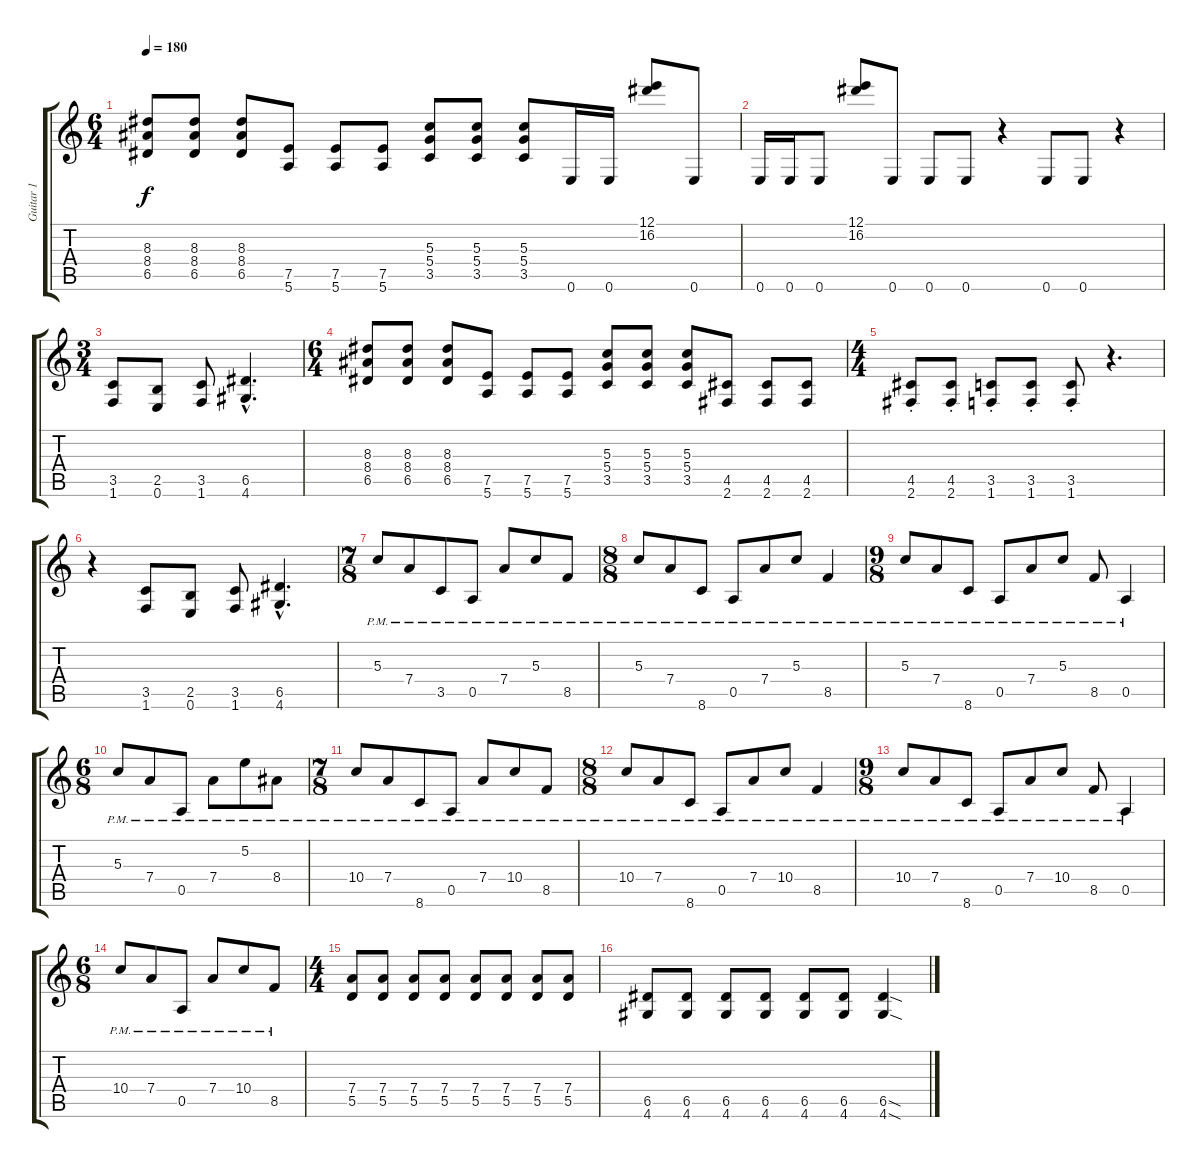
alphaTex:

\track ("Guitar 1" "Guitar 1") {instrument distortionguitar}
\staff {score tabs}
\tuning (E4 B3 G3 D3 A2 E2) {hide}
\ts (6 4)
\tempo 180
\clef g2
\ks c
(8.3 8.4 6.5).8{dy f} (8.3 8.4 6.5).8 (8.3 8.4 6.5).8 (7.5 5.6).8 (7.5 5.6).8 (7.5 5.6).8 (5.3 5.4 3.5).8 (5.3 5.4 3.5).8 (5.3 5.4 3.5).8 0.6.16 0.6.16 (12.1 16.2).8 0.6.8 |
0.6.16 0.6.16 0.6.8 (12.1 16.2).8 0.6.8 0.6.8 0.6.8 r.4 0.6.8 0.6.8 r.4 |
\ts (3 4)
(3.5 1.6).8 (2.5 0.6).8 (3.5 1.6).8 (6.5{hac} 4.6{hac}).4{d} |
\ts (6 4)
(8.3 8.4 6.5).8 (8.3 8.4 6.5).8 (8.3 8.4 6.5).8 (7.5 5.6).8 (7.5 5.6).8 (7.5 5.6).8 (5.3 5.4 3.5).8 (5.3 5.4 3.5).8 (5.3 5.4 3.5).8 (4.5 2.6).8 (4.5 2.6).8 (4.5 2.6).8 |
\ts (4 4)
(4.5{st} 2.6{st}).8 (4.5{st} 2.6{st}).8 (3.5{st} 1.6{st}).8 (3.5{st} 1.6{st}).8 (3.5{st} 1.6{st}).8 r.4{d} |
r.4 (3.5 1.6).8 (2.5 0.6).8 (3.5 1.6).8 (6.5{hac} 4.6{hac}).4{d} |
\ts (7 8)
5.3{pm}.8{instrument overdrivenguitar} 7.4{pm}.8 3.5{pm}.8 0.5{pm}.8 7.4{pm}.8 5.3{pm}.8 8.5{pm}.8 |
\ts (8 8)
5.3{pm}.8{instrument overdrivenguitar} 7.4{pm}.8 8.6{pm}.8 0.5{pm}.8 7.4{pm}.8 5.3{pm}.8 8.5{pm}.4 |
\ts (9 8)
5.3{pm}.8 7.4{pm}.8 8.6{pm}.8 0.5{pm}.8 7.4{pm}.8 5.3{pm}.8 8.5{pm}.8 0.5{pm}.4 |
\ts (6 8)
5.3{pm}.8 7.4{pm}.8 0.5{pm}.8 7.4{pm}.8 5.2{pm}.8 8.4{pm}.8 |
\ts (7 8)
10.4{pm}.8 7.4{pm}.8 8.6{pm}.8 0.5{pm}.8 7.4{pm}.8 10.4{pm}.8 8.5{pm}.8 |
\ts (8 8)
10.4{pm}.8 7.4{pm}.8 8.6{pm}.8 0.5{pm}.8 7.4{pm}.8 10.4{pm}.8 8.5{pm}.4 |
\ts (9 8)
10.4{pm}.8 7.4{pm}.8 8.6{pm}.8 0.5{pm}.8 7.4{pm}.8 10.4{pm}.8 8.5{pm}.8 0.5{pm}.4 |
\ts (6 8)
10.4{pm}.8 7.4{pm}.8 0.5{pm}.8 7.4{pm}.8 10.4{pm}.8 8.5{pm}.8 |
\ts (4 4)
(7.4 5.5).8{instrument distortionguitar} (7.4 5.5).8 (7.4 5.5).8 (7.4 5.5).8 (7.4 5.5).8 (7.4 5.5).8 (7.4 5.5).8 (7.4 5.5).8 |
(6.5 4.6).8 (6.5 4.6).8 (6.5 4.6).8 (6.5 4.6).8 (6.5 4.6).8 (6.5 4.6).8 (6.5{sod} 4.6{sod}).4
